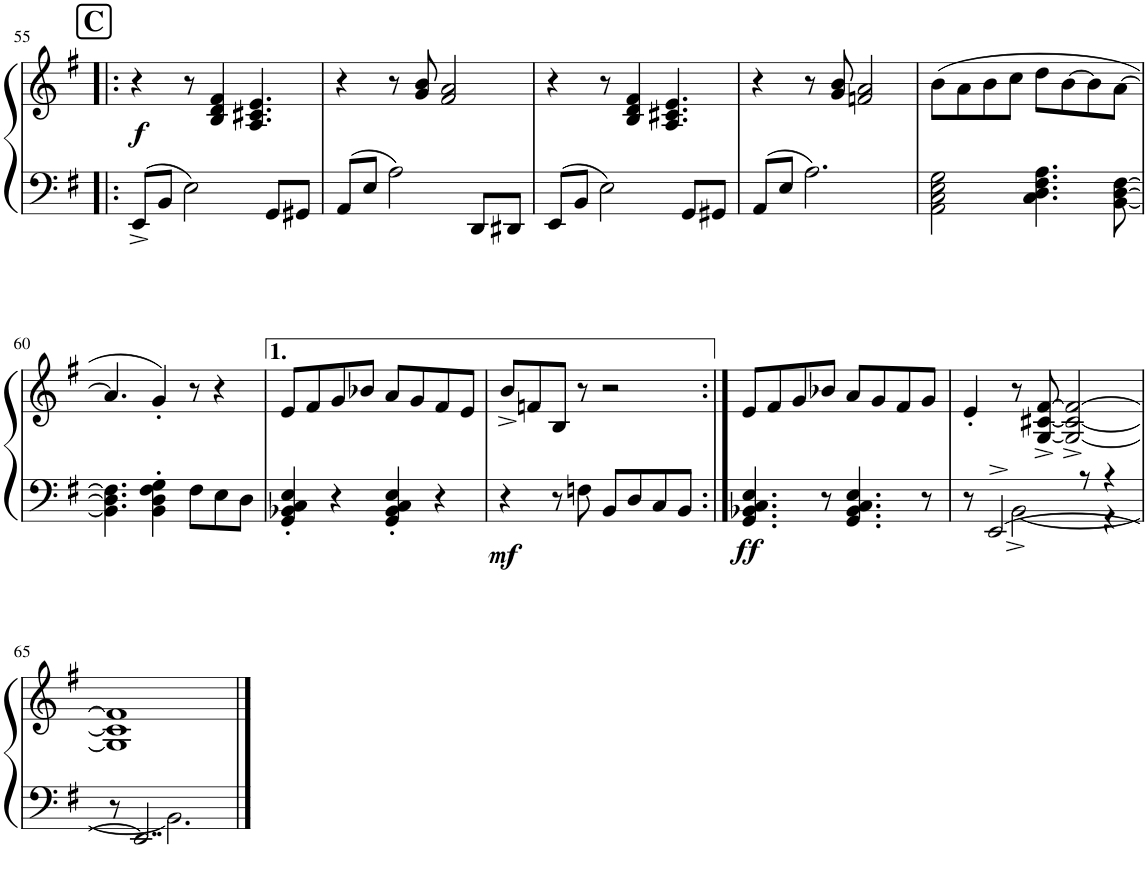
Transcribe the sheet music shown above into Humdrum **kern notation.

**kern	**kern	**dynam
*part1	*part1	*part1
*staff2	*staff1	*staff1/2
*I"Piano	*	*
*I'Pno.	*	*
!!LO:PB:g=z
*clefF4	*clefG2	*
*k[f#]	*k[f#]	*
*M4/4	*M4/4	*
!!LO:REH:place=s1:a:B:cj:fs=14:t=C
=55!|:	=55!|:	=55!|:
!	!	!LO:DY:b
8EE^/L	4r	f
8BB/J	.	.
2E\	8r	.
.	4B/ 4d/ 4f#/	.
.	4.A/ 4.c#X/ 4.e/	.
8GG/L	.	.
8GG#X/J	.	.
=56	=56	=56
8AA/L	4r	.
8E/J	.	.
2A\	8r	.
.	8g/ 8b/	.
.	2f#/ 2a/	.
8DD/L	.	.
8DD#X/J	.	.
=57	=57	=57
8EE/L	4r	.
8BB/J	.	.
2E\	8r	.
.	4B/ 4d/ 4f#/	.
.	4.A/ 4.c#X/ 4.e/	.
8GG/L	.	.
8GG#X/J	.	.
=58	=58	=58
8AA/L	4r	.
8E/J	.	.
2.A\	8r	.
.	8g/ 8b/	.
.	2fn/ 2a/	.
=59	=59	=59
2AA\ 2C\ 2E\ 2G\	(8b\L	.
.	8a\	.
.	8b\	.
.	8cc\J	.
4.C\ 4.D\ 4.F#\ 4.A\	8dd\L	.
.	[8b\	.
.	8b\]	.
[8BB\ [8D\ [8F#\	[8a\J	.
!!LO:LB:g=z
=60	=60	=60
4.BB\] 4.D\] 4.F#\]	4.a/]	.
4BB\' 4D\' 4F#\' 4G\'	4g'/)	.
8F#\L	8r	.
8E\	4r	.
8D\J	.	.
=61	=61	=61
4GG/' 4BB-X/' 4C/' 4E/'	8e/L	.
.	8f#/	.
4r	8g/	.
.	8b-X/J	.
4GG/' 4BB-/' 4C/' 4E/'	8a/L	.
.	8g/	.
4r	8f#/	.
.	8e/J	.
=62	=62	=62
!	!	!LO:DY:b=2
4r	8b^/L	mf
.	8fn/	.
8r	8B/J	.
8Fn\	8r	.
8BB/L	2r	.
8D/	.	.
8C/	.	.
8BB/J	.	.
=63:|!	=63:|!	=63:|!
!	!	!LO:DY:b=2
4.GG/ 4.BB-X/ 4.C/ 4.E/	8e/L	ff
.	8f#/	.
.	8g/	.
8r	8b-X/J	.
4.GG/ 4.BB-/ 4.C/ 4.E/	8a/L	.
.	8g/	.
.	8f#/	.
8r	8g/J	.
=64	=64	=64
*^	*	*
8r	4ryy	4e'/	.
[2EE^/	.	.	.
.	[2BB^\	8r	.
.	.	[8G/^ [8c#X/^ [8f#/^	.
.	.	2G/_^ 2c#/_^ 2f#/_^	.
8r	.	.	.
4r	4r	.	.
!!LO:LB:g=z
=65	=65	=65	=65
8r	4ryy	1G] 1c#] 1f#]	.
2..EE/]	.	.	.
.	2.BB\]	.	.
*v	*v	*	*
==	==	==
*-	*-	*-
